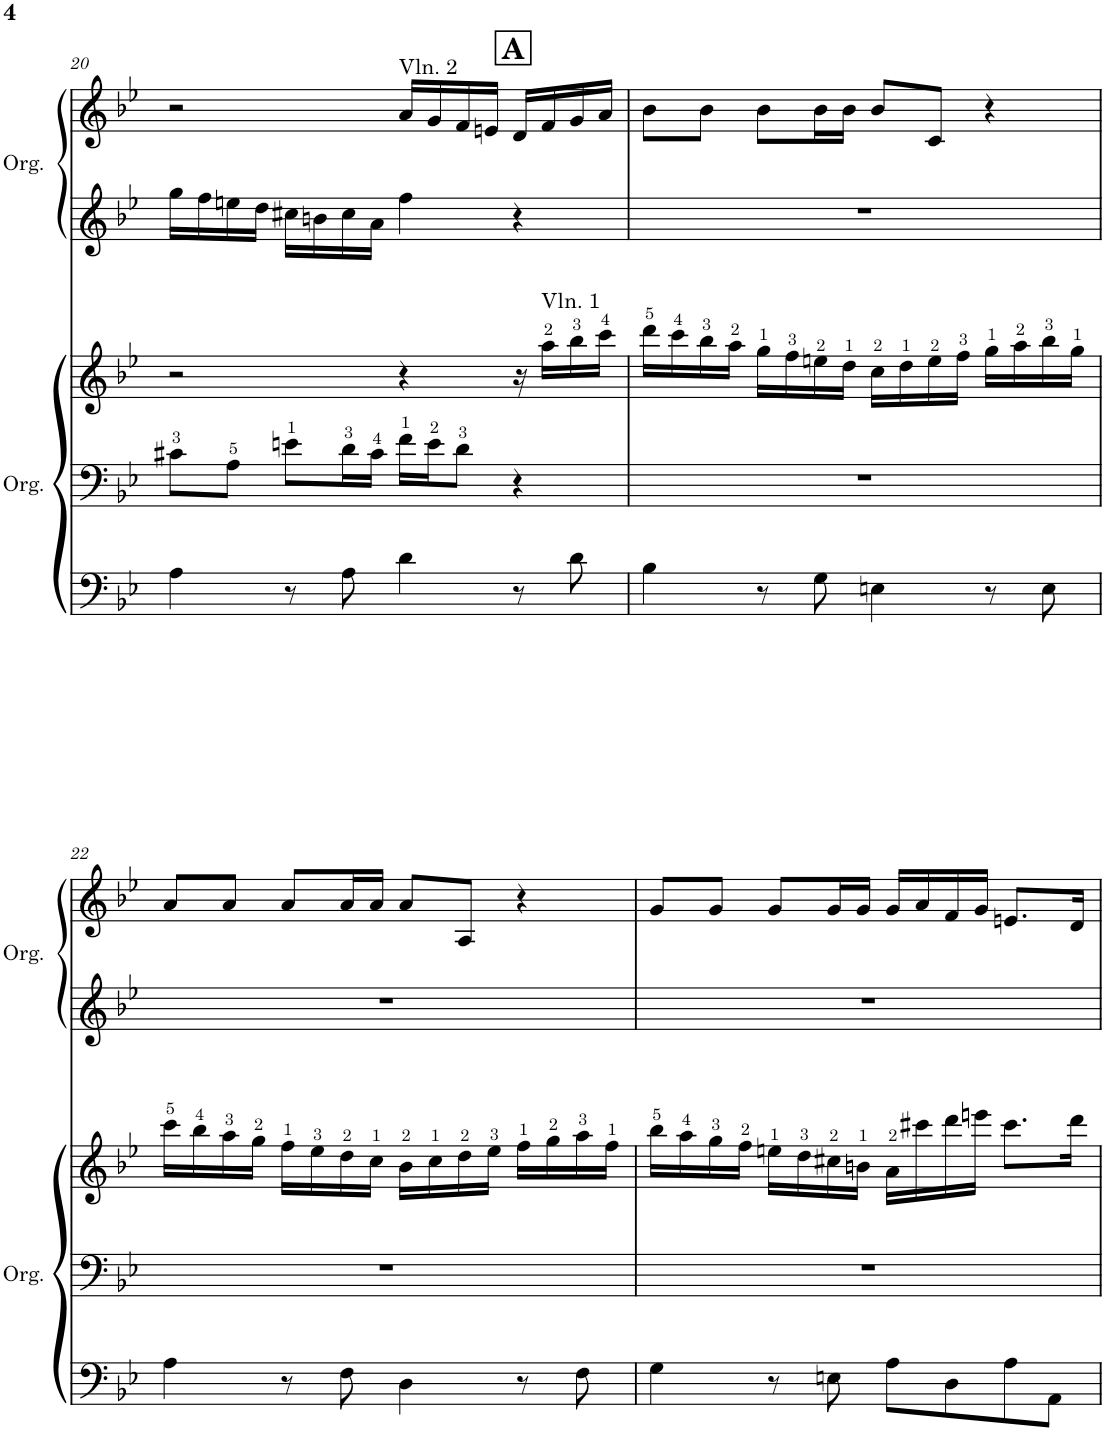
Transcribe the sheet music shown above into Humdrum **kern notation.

**kern	**kern	**kern	**kern	**kern
*part2	*part2	*part2	*part1	*part1
*staff5	*staff4	*staff3	*staff2	*staff1
*I"Organ	*	*	*I"Organ	*
*I'Org.	*	*	*I'Org.	*
!!LO:PB:g=z
*clefF4	*clefF4	*clefG2	*clefG2	*clefG2
*k[b-e-]	*k[b-e-]	*k[b-e-]	*k[b-e-]	*k[b-e-]
*M4/4	*M4/4	*M4/4	*M4/4	*M4/4
!!LO:REH:place=s1:a:B:cj:fs=14:t=A:qo=3
=20	=20	=20	=20	=20
4A\	8c#X\L	2r	16gg\LL	2r
.	.	.	16ff\	.
.	8A\J	.	16een\	.
.	.	.	16dd\JJ	.
8r	8en\L	.	16cc#X\LL	.
.	.	.	16bn\	.
8A\	16d\L	.	16cc#\	.
.	16c#\JJ	.	16a\JJ	.
!	!	!	!	!LO:TX:a:t=Vln. 2
4d\	16f\LL	4r	4ff\	16a/LL
.	16e\J	.	.	16g/
.	8d\J	.	.	16f/
.	.	.	.	16en/JJ
8r	4r	16r	4r	16d/LL
!	!	!LO:TX:a:t=Vln. 1	!	!
.	.	16aa\LL	.	16f/
8d\	.	16bb-\	.	16g/
.	.	16ccc\JJ	.	16a/JJ
=21	=21	=21	=21	=21
4B-\	1r	16ddd\LL	1r	8b-\L
.	.	16ccc\	.	.
.	.	16bb-\	.	8b-\J
.	.	16aa\JJ	.	.
8r	.	16gg\LL	.	8b-\L
.	.	16ff\	.	.
8G\	.	16een\	.	16b-\L
.	.	16dd\JJ	.	16b-\JJ
4En\	.	16cc\LL	.	8b-/L
.	.	16dd\	.	.
.	.	16ee\	.	8c/J
.	.	16ff\JJ	.	.
8r	.	16gg\LL	.	4r
.	.	16aa\	.	.
8E\	.	16bb-\	.	.
.	.	16gg\JJ	.	.
!!LO:LB:g=z
=22	=22	=22	=22	=22
4A\	1r	16ccc\LL	1r	8a/L
.	.	16bb-\	.	.
.	.	16aa\	.	8a/J
.	.	16gg\JJ	.	.
8r	.	16ff\LL	.	8a/L
.	.	16ee-\	.	.
8F\	.	16dd\	.	16a/L
.	.	16cc\JJ	.	16a/JJ
4D\	.	16b-\LL	.	8a/L
.	.	16cc\	.	.
.	.	16dd\	.	8A/J
.	.	16ee-\JJ	.	.
8r	.	16ff\LL	.	4r
.	.	16gg\	.	.
8F\	.	16aa\	.	.
.	.	16ff\JJ	.	.
=23	=23	=23	=23	=23
4G\	1r	16bb-\LL	1r	8g/L
.	.	16aa\	.	.
.	.	16gg\	.	8g/J
.	.	16ff\JJ	.	.
8r	.	16een\LL	.	8g/L
.	.	16dd\	.	.
8En\	.	16cc#X\	.	16g/L
.	.	16bn\JJ	.	16g/JJ
8A\L	.	16a\LL	.	16g/LL
.	.	16ccc#X\	.	16a/
8D\	.	16ddd\	.	16f/
.	.	16eeen\JJ	.	16g/JJ
8A\	.	8.ccc#\L	.	8.en/L
8AA\J	.	.	.	.
.	.	16ddd\Jk	.	16d/Jk
=	=	=	=	=
*-	*-	*-	*-	*-
